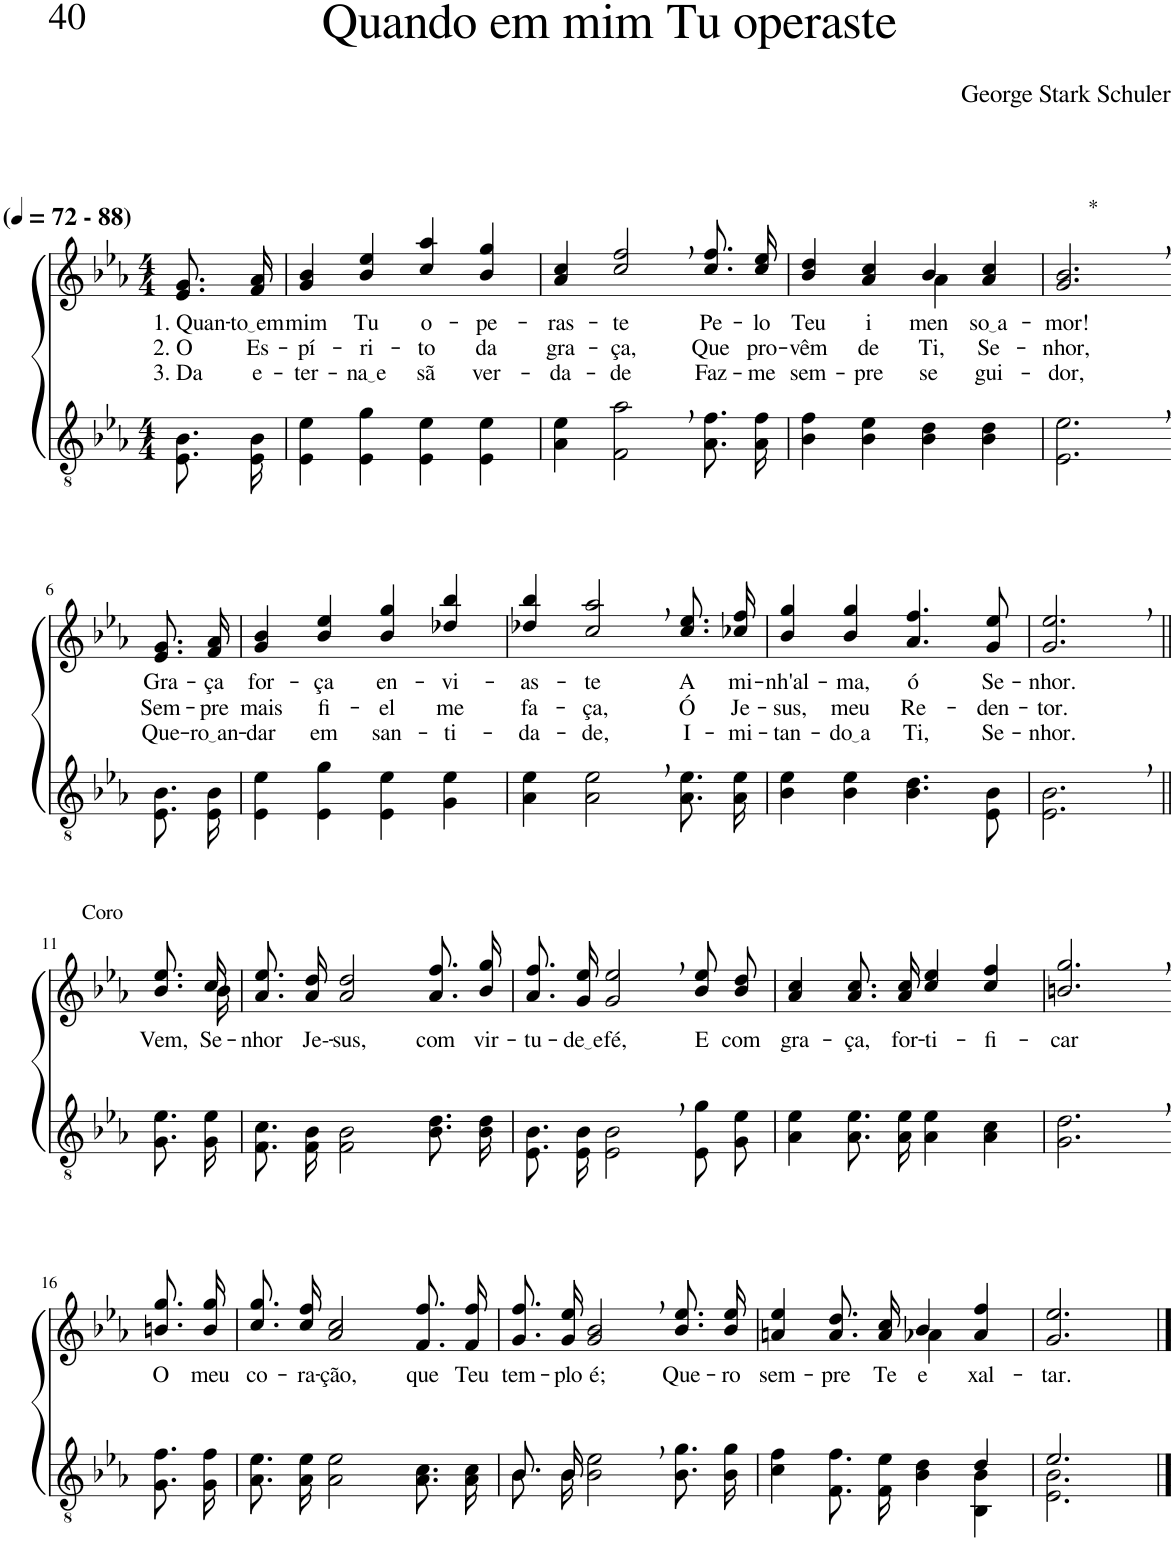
**kern	**kern	**text	**text	**text
*part2	*part1	*part1	*part1	*part1
*staff2	*staff1	*staff1	*staff1	*staff1
*I"Parte III e IV	*I"Parte I e II	*	*	*
*clefGv2	*clefG2	*	*	*
*Trd4c7	*Trd4c7	*	*	*
*k[b-e-a-]	*k[b-e-a-]	*	*	*
*M4/4	*M4/4	*	*	*
*MM72	*MM72	*	*	*
=1	=1	=1	=1	=1
!	!LO:TX:a:B:t=(	!	!	!
!	!LO:TX:a:B:t=- 88)	!	!	!
!	!	!LO:LY:b	!LO:LY:b	!LO:LY:b
8.E-/ 8.B-/L	8.e-/ 8.g/L	1. Quan-	2. O	3. Da
!	!	!LO:LY:b	!LO:LY:b	!LO:LY:b
16E-/ 16B-/Jk	16f/ 16a-/Jk	to em	Es-	e-
=2	=2	=2	=2	=2
!	!	!LO:LY:b	!LO:LY:b	!LO:LY:b
4E-\ 4e-\	4g/ 4b-/	mim	-pí-	-ter-
!	!	!LO:LY:b	!LO:LY:b	!LO:LY:b
4E-\ 4g\	4b-/ 4ee-/	Tu	-ri-	na e
!	!	!LO:LY:b	!LO:LY:b	!LO:LY:b
4E-\ 4e-\	4cc/ 4aa-/	o-	-to	sã
!	!	!LO:LY:b	!LO:LY:b	!LO:LY:b
4E-\ 4e-\	4b-/ 4gg/	-pe-	da	ver-
=3	=3	=3	=3	=3
!	!	!LO:LY:b	!LO:LY:b	!LO:LY:b
4A-\ 4e-\	4a-/ 4cc/	-ras-	gra-	-da-
!	!	!LO:LY:b	!LO:LY:b	!LO:LY:b
2F\, 2a-\,	2cc/, 2ff/,	-te	-ça,	-de
!	!	!LO:LY:b	!LO:LY:b	!LO:LY:b
8.A-\ 8.f\L	8.cc\ 8.ff\L	Pe-	Que	Faz-
!	!	!LO:LY:b	!LO:LY:b	!LO:LY:b
16A-\ 16f\Jk	16cc\ 16ee-\Jk	-lo	pro-	-me
=4	=4	=4	=4	=4
!	!	!LO:LY:b	!LO:LY:b	!LO:LY:b
*	*^	*	*	*
4B-\ 4f\	4b-/ 4dd/	2ryy	Teu	-vêm	sem-
!	!	!	!LO:LY:b	!LO:LY:b	!LO:LY:b
4B-\ 4e-\	4a-/ 4cc/	.	i-	de	-pre
!	!	!	!LO:LY:b	!LO:LY:b	!LO:LY:b
4B-\ 4d\	4b-/	4a-\	-men-	Ti,	se-
!	!	!	!LO:LY:b	!LO:LY:b	!LO:LY:b
4B-\ 4d\	4a-/ 4cc/	4ryy	so a	Se-	-gui-
=5	=5	=5	=5	=5	=5
!	!LO:TX:a:t=*	!	!	!	!
!	!	!	!LO:LY:b	!LO:LY:b	!LO:LY:b
*	*v	*v	*	*	*
2.E-\, 2.e-\,	2.g/, 2.b-/,	-mor!	-nhor,	-dor,
!!LO:LB:g=z
=6-	=6-	=6-	=6-	=6-
!	!	!LO:LY:b	!LO:LY:b	!LO:LY:b
8.E-/ 8.B-/L	8.e-/ 8.g/L	Gra-	Sem-	Que-
!	!	!LO:LY:b	!LO:LY:b	!LO:LY:b
16E-/ 16B-/Jk	16f/ 16a-/Jk	-ça	-pre	ro an
=7	=7	=7	=7	=7
!	!	!LO:LY:b	!LO:LY:b	!LO:LY:b
4E-\ 4e-\	4g/ 4b-/	for-	mais	-dar
!	!	!LO:LY:b	!LO:LY:b	!LO:LY:b
4E-\ 4g\	4b-/ 4ee-/	-ça	fi-	em
!	!	!LO:LY:b	!LO:LY:b	!LO:LY:b
4E-\ 4e-\	4b-/ 4gg/	en-	-el	san-
!	!	!LO:LY:b	!LO:LY:b	!LO:LY:b
4G\ 4e-\	4dd-X/ 4bb-/	-vi-	me	-ti-
=8	=8	=8	=8	=8
!	!	!LO:LY:b	!LO:LY:b	!LO:LY:b
4A-\ 4e-\	4dd-X/ 4bb-/	-as-	fa-	-da-
!	!	!LO:LY:b	!LO:LY:b	!LO:LY:b
2A-\, 2e-\,	2cc/, 2aa-/,	-te	-ça,	-de,
!	!	!LO:LY:b	!LO:LY:b	!LO:LY:b
8.A-\ 8.e-\L	8.cc\ 8.ee-\L	A	Ó	I-
!	!	!LO:LY:b	!LO:LY:b	!LO:LY:b
16A-\ 16e-\Jk	16cc-X\ 16ff\Jk	mi-	Je-	-mi-
=9	=9	=9	=9	=9
!	!	!LO:LY:b	!LO:LY:b	!LO:LY:b
4B-\ 4e-\	4b-/ 4gg/	-nh'al-	-sus,	-tan-
!	!	!LO:LY:b	!LO:LY:b	!LO:LY:b
4B-\ 4e-\	4b-/ 4gg/	-ma,	meu	do a
!	!	!LO:LY:b	!LO:LY:b	!LO:LY:b
4.B-\ 4.d\	4.a-/ 4.ff/	ó	Re-	Ti,
!	!	!LO:LY:b	!LO:LY:b	!LO:LY:b
8E-\ 8B-\	8g/ 8ee-/	Se-	-den-	Se-
=10	=10	=10	=10	=10
!	!	!LO:LY:b	!LO:LY:b	!LO:LY:b
2.E-\, 2.B-\,	2.g/, 2.ee-/,	-nhor.	-tor.	-nhor.
!!LO:LB:g=z
=11||	=11||	=11||	=11||	=11||
!	!LO:TX:a:t=Coro	!	!	!
!	!	!LO:LY:b	!	!
*	*^	*	*	*
8.G\ 8.e-\L	8.b-\ 8.ee-\L	8.ryy	Vem,	.	.
!	!	!	!LO:LY:b	!	!
16G\ 16e-\Jk	16cc\Jk	16b-\	Se-	.	.
=12	=12	=12	=12	=12	=12
!	!	!	!LO:LY:b	!	!
*	*v	*v	*	*	*
8.F/ 8.c/L	8.a-\ 8.ee-\L	-nhor	.	.
!	!	!LO:LY:b	!	!
16F/ 16B-/Jk	16a-\ 16dd\Jk	Je--	.	.
!	!	!LO:LY:b	!	!
2F\ 2B-\	2a-/ 2dd/	-sus,	.	.
!	!	!LO:LY:b	!	!
8.B-\ 8.d\L	8.a-\ 8.ff\L	com	.	.
!	!	!LO:LY:b	!	!
16B-\ 16d\Jk	16b-\ 16gg\Jk	vir-	.	.
=13	=13	=13	=13	=13
!	!	!LO:LY:b	!	!
8.E-/ 8.B-/L	8.a-\ 8.ff\L	-tu-	.	.
!	!	!LO:LY:b	!	!
16E-/ 16B-/Jk	16g\ 16ee-\Jk	de e	.	.
!	!	!LO:LY:b	!	!
2E-\, 2B-\,	2g/, 2ee-/,	fé,	.	.
!	!	!LO:LY:b	!	!
8E-/ 8g/L	8b-\ 8ee-\L	E	.	.
!	!	!LO:LY:b	!	!
8G/ 8e-/J	8b-\ 8dd\J	com	.	.
=14	=14	=14	=14	=14
!	!	!LO:LY:b	!	!
4A-\ 4e-\	4a-/ 4cc/	gra-	.	.
!	!	!LO:LY:b	!	!
8.A-\ 8.e-\L	8.a-\ 8.cc\L	-ça,	.	.
!	!	!LO:LY:b	!	!
16A-\ 16e-\Jk	16a-\ 16cc\Jk	for-	.	.
!	!	!LO:LY:b	!	!
4A-\ 4e-\	4cc/ 4ee-/	-ti-	.	.
!	!	!LO:LY:b	!	!
4A-\ 4c\	4cc/ 4ff/	-fi-	.	.
=15	=15	=15	=15	=15
!	!	!LO:LY:b	!	!
2.G\, 2.d\,	2.bn/, 2.gg/,	-car	.	.
!!LO:LB:g=z
=16-	=16-	=16-	=16-	=16-
!	!	!LO:LY:b	!	!
8.G\ 8.f\L	8.bn\ 8.gg\L	O	.	.
!	!	!LO:LY:b	!	!
16G\ 16f\Jk	16b\ 16gg\Jk	meu	.	.
=17	=17	=17	=17	=17
!	!	!LO:LY:b	!	!
8.A-\ 8.e-\L	8.cc\ 8.gg\L	co-	.	.
!	!	!LO:LY:b	!	!
16A-\ 16e-\Jk	16cc\ 16ff\Jk	-ra-	.	.
!	!	!LO:LY:b	!	!
2A-\ 2e-\	2a-/ 2cc/	-ção,	.	.
!	!	!LO:LY:b	!	!
8.A-\ 8.c\L	8.f\ 8.ff\L	que	.	.
!	!	!LO:LY:b	!	!
16A-\ 16c\Jk	16f\ 16ff\Jk	Teu	.	.
=18	=18	=18	=18	=18
*^	*	*	*	*
!	!	!	!LO:LY:b	!	!
8.B-/L	8.B-\L	8.g\ 8.ff\L	tem-	.	.
!	!	!	!LO:LY:b	!	!
16B-/Jk	16B-\Jk	16g\ 16ee-\Jk	-plo	.	.
!	!	!	!LO:LY:b	!	!
2B-\, 2e-\,	2.ryy	2g/, 2b-/,	é;	.	.
!	!	!	!LO:LY:b	!	!
8.B-\ 8.g\L	.	8.b-\ 8.ee-\L	Que-	.	.
!	!	!	!LO:LY:b	!	!
16B-\ 16g\Jk	.	16b-\ 16ee-\Jk	-ro	.	.
=19	=19	=19	=19	=19	=19
!	!	!	!LO:LY:b	!	!
*	*	*^	*	*	*
2.ryy	4c\ 4f\	4an/ 4ee-/	2ryy	sem-	.	.
!	!	!	!	!LO:LY:b	!	!
.	8.F\ 8.f\L	8.a\ 8.dd\L	.	-pre	.	.
!	!	!	!	!LO:LY:b	!	!
.	16F\ 16e-\Jk	16a\ 16cc\Jk	.	Te	.	.
!	!	!	!	!LO:LY:b	!	!
.	4B-\ 4d\	4b-/	4a-X\	e-	.	.
!	!	!	!	!LO:LY:b	!	!
4d/	4BB-\ 4B-\	4a-/ 4ff/	4ryy	-xal-	.	.
=20	=20	=20	=20	=20	=20	=20
!	!	!	!	!LO:LY:b	!	!
*	*	*v	*v	*	*	*
2.e-/	2.E-\ 2.B-\	2.g/ 2.ee-/	-tar.	.	.
*v	*v	*	*	*	*
==	==	==	==	==
*-	*-	*-	*-	*-
